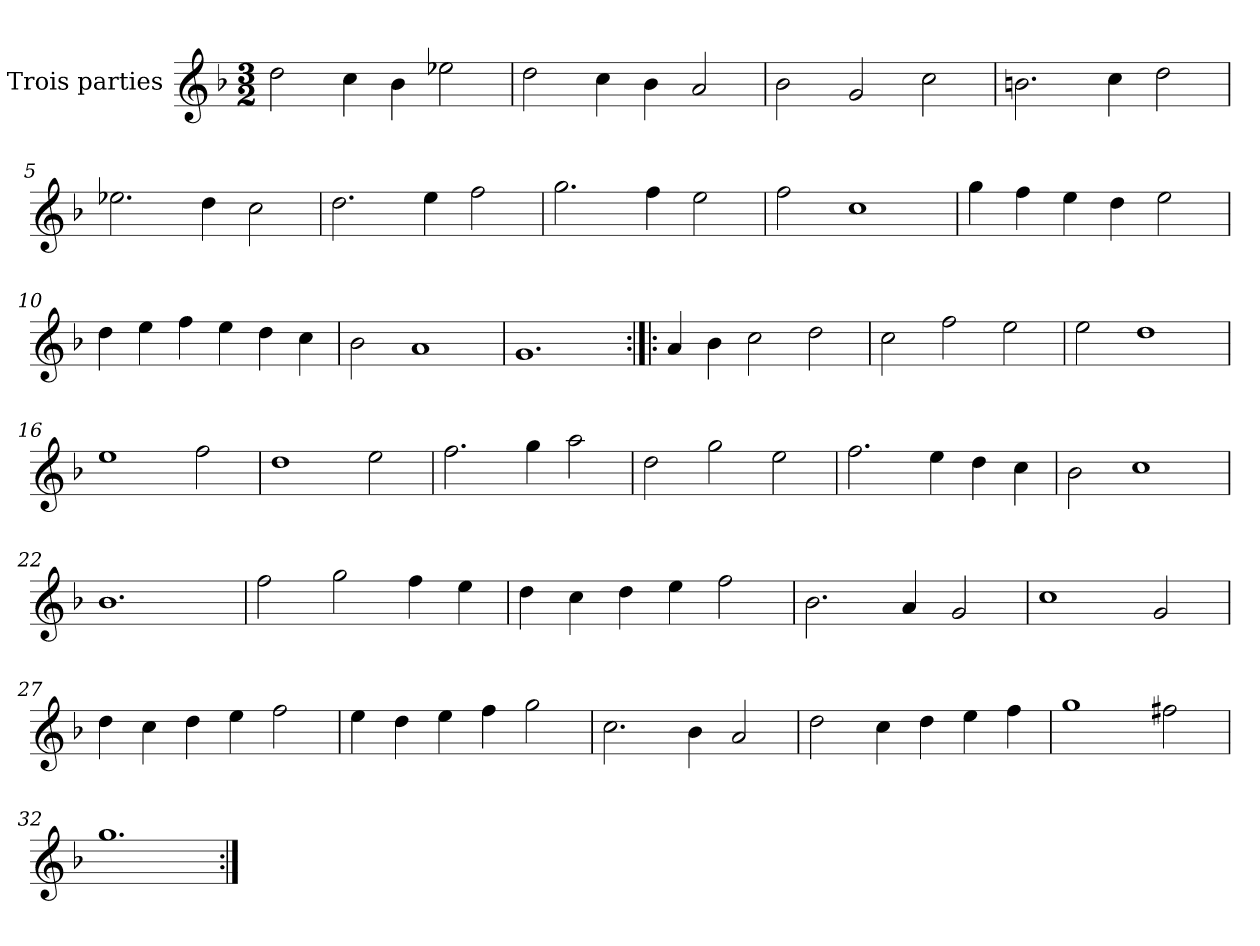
**kern
*part1
*staff1
*I"Trois parties
*clefG2
*k[b-]
*M3/2
*MM180
=1
2dd\
4cc\
4b-\
2ee-X\
=2
2dd\
4cc\
4b-\
2a/
=3
2b-\
2g/
2cc\
=4
2.bn\
4cc\
2dd\
=5
2.ee-X\
4dd\
2cc\
=6
2.dd\
4ee\
2ff\
=7
2.gg\
4ff\
2ee\
=8
2ff\
1cc
=9
4gg\
4ff\
4ee\
4dd\
2ee\
=10
4dd\
4ee\
4ff\
4ee\
4dd\
4cc\
=11
2b-\
1a
=12
1.g
=13:|!|:
4a/
4b-\
2cc\
2dd\
=14
2cc\
2ff\
2ee\
=15
2ee\
1dd
=16
1ee
2ff\
=17
1dd
2ee\
=18
2.ff\
4gg\
2aa\
=19
2dd\
2gg\
2ee\
=20
2.ff\
4ee\
4dd\
4cc\
=21
2b-\
1cc
=22
1.b-
=23
2ff\
2gg\
4ff\
4ee\
=24
4dd\
4cc\
4dd\
4ee\
2ff\
=25
2.b-\
4a/
2g/
=26
1cc
2g/
=27
4dd\
4cc\
4dd\
4ee\
2ff\
=28
4ee\
4dd\
4ee\
4ff\
2gg\
=29
2.cc\
4b-\
2a/
=30
2dd\
4cc\
4dd\
4ee\
4ff\
=31
1gg
2ff#X\
=32
1.gg
=:|!
*-
